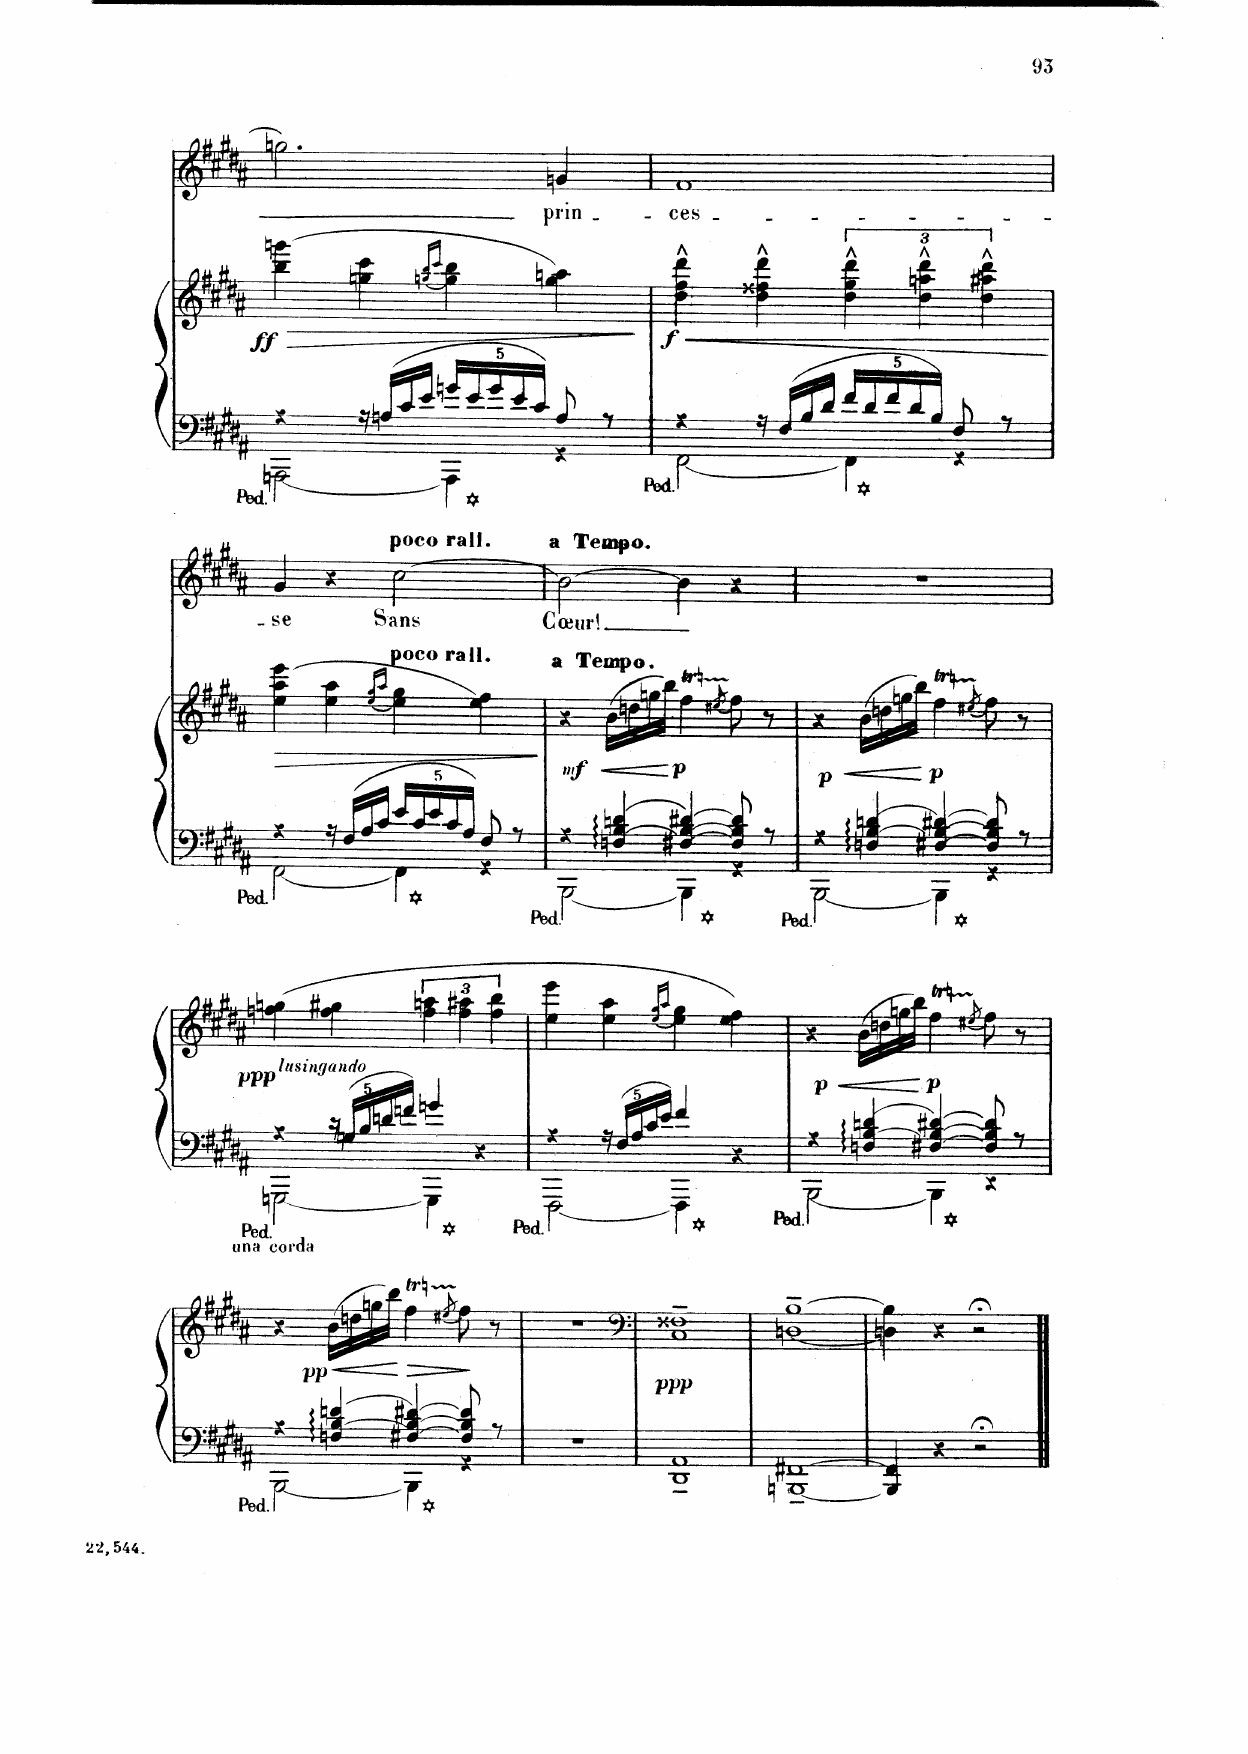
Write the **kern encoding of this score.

**kern	**kern	**dynam	**kern	**text
*part2	*part2	*part2	*part1	*part1
*staff3	*staff2	*staff2/3	*staff1	*staff1
*I"Piano	*	*	*I"Chant	*
*I'Pno	*	*	*	*
*clefF4	*clefG2	*	*clefG2	*
*k[f#c#g#d#a#]	*k[f#c#g#d#a#]	*	*k[f#c#g#d#a#]	*
*M4/4	*M4/4	*	*M4/4	*
*met(c)	*met(c)	*	*met(c)	*
=56	=56	=56	=56	=56
*^	*	*	*	*
*	*^	*	*	*	*
!	!	!	!	!LO:HP:b	!	!
!	!	!	!	!LO:DY:n=1:b	!	!
4r	[2AAAn\	4ryy	(4bb\ 4gggn\	> ff	2.ggn\	.
16r	.	2.ryy	4ggn\ 4ccc#\	.	.	.
16An/LL	.	.	.	.	.	.
16c#/	.	.	.	.	.	.
16e/JJ	.	.	.	.	.	.
.	.	.	(16qggn/ 16qbb/LL	.	.	.
.	.	.	16qccc#/JJ)	.	.	.
*Xbrackettup	*	*	*	*	*	*
20gn/LL	4AAA\]	.	4gg\ 4bb\	.	.	.
20e/	.	.	.	.	.	.
20g/	.	.	.	.	.	.
20e/	.	.	.	.	.	.
20c#/JJ	.	.	.	.	.	.
8A/	4r	.	4gg\ 4aan\)	.	4gn/	prin-
8r	.	.	.	.	.	.
*v	*v	*v	*	*	*	*
.	.	]	.	.
=57	=57	=57	=57	=57
*^	*	*	*	*
*	*^	*	*	*	*
!	!	!	!	!LO:HP:b	!	!
!	!	!	!	!LO:DY:n=1:b	!	!
4r	[2FF#\	4ryy	4dd#\^^ 4ff#\^^ 4ddd#\^^	< f	1f#	-ces-
16r	.	2.ryy	4dd#\^^ 4ff##X\^^ 4ddd#\^^	.	.	.
16F#/LL	.	.	.	.	.	.
16B/	.	.	.	.	.	.
16d#/JJ	.	.	.	.	.	.
20f#/LL	4FF#\]	.	6dd#\^^ 6gg#\^^ 6ddd#\^^	.	.	.
20d#/	.	.	.	.	.	.
20f#/	.	.	.	.	.	.
20d#/	.	.	.	.	.	.
.	.	.	6dd#\^^ 6aan\^^ 6ddd#\^^	.	.	.
20B/JJ	.	.	.	.	.	.
8F#/	4r	.	.	.	.	.
.	.	.	6dd#\^^ 6aa#X\^^ 6ddd#\^^	.	.	.
8r	.	.	.	.	.	.
*v	*v	*v	*	*	*	*
.	.	[	.	.
=58	=58	=58	=58	=58
*^	*	*	*	*
*	*^	*	*	*	*
!	!	!	!	!LO:HP:b	!	!
4r	[2FF#\	4ryy	(4ee\ 4aa#\ 4eee\	>	4g#/	-- se
16r	.	2.ryy	4ee\ 4aa#\	.	4r	.
16F#/LL	.	.	.	.	.	.
16A#/	.	.	.	.	.	.
16c#/JJ	.	.	.	.	.	.
.	.	.	(16qee/ 16qgg#/LL	.	.	.
.	.	.	16qaa#/JJ)	.	.	.
*brackettup	*	*	*	*	*	*
!	!	!	!	!	!LO:TX:a:B:t=poco rall.	!
!	!	!	!LO:TX:a:B:t=poco rall.	!	!	!
20e/LL	4FF#\]	.	4ee\ 4gg#\	.	(2cc#\	Sans
20c#/	.	.	.	.	.	.
20e/	.	.	.	.	.	.
20c#/	.	.	.	.	.	.
20A#/JJ	.	.	.	.	.	.
8F#/	4r	.	4ee\ 4ff#\)	.	.	.
8r	.	.	.	.	.	.
*v	*v	*v	*	*	*	*
.	.	]	.	.
=59	=59	=59	=59	=59
*^	*	*	*	*
*	*^	*	*	*	*
!	!	!	!	!	!LO:TX:a:B:t=a Tempo.	!
!	!	!	!LO:TX:a:B:t=a Tempo.	!	!	!
!	!	!	!	!LO:DY:b	!	!
4r	[2BBB\	4ryy	4r	mf	[2b\)	Cœur!
!	!	!	!	!LO:HP:b	!	!
4Fn/ 4B/ 4dn/	.	8ryy	(16b\LL	<	.	.
.	.	.	16ddn\	.	.	.
*	*v	*v	*	*	*	*
.	.	16ggn\	.	.	.
.	.	16bb\JJ)	.	.	.
!	!	!	!LO:DY:n=1:b	!	!
[4F#X/ [4B/ [4d#X/	4BBB\]	4ff#T\	[ p	4b\]	.
.	.	(8qee#X/	.	.	.
8F#/] 8B/] 8d#/]	4r	8ff#\)	.	4r	.
*	*^	*	*	*	*
8r	.	8ryy	8r	.	.	.
=60	=60	=60	=60	=60	=60	=60
!	!	!	!	!LO:DY:b	!	!
4r	[2BBB\	4ryy	4r	p	1r	.
!	!	!	!	!LO:HP:b	!	!
4Fn/ [4B#X/ 4dn/	.	8ryy	(16b\LL	<	.	.
.	.	.	16ddn\	.	.	.
*	*v	*v	*	*	*	*
.	.	16ggn\	.	.	.
.	.	16bb\JJ)	.	.	.
!	!	!	!LO:DY:n=1:b	!	!
[4F#X/ 4B#/_ [4d#X/	4BBB\]	4ff#T\	[ p	.	.
.	.	(8qee#X/	.	.	.
8F#/] 8B#/] 8d#/]	4r	8ff#\)	.	.	.
*	*^	*	*	*	*
8r	.	8ryy	8r	.	.	.
=61	=61	=61	=61	=61	=61	=61
!	!	!	!LO:TX:i:t=lusingando	!	!	!
!LO:TX:b:t=una corda	!	!	!	!	!	!
!	!	!	!	!LO:DY:b	!	!
4r	[2GGGn\	4ryy	(4ffn\ 4ggn\	ppp	1r	.
20r	.	2.ryy	4ff\ 4gg#X\	.	.	.
20Gn/LL	.	.	.	.	.	.
20B/	.	.	.	.	.	.
20dn/	.	.	.	.	.	.
20fn/JJ	.	.	.	.	.	.
4gn/	4GGG\]	.	6ff\ 6aan\	.	.	.
.	.	.	6ff\ 6aa#X\	.	.	.
4r	4ryy	.	.	.	.	.
.	.	.	6ff\ 6bb\	.	.	.
=62	=62	=62	=62	=62	=62	=62
4r	[2FFF#\	4ryy	4ee\ 4eee\	.	1r	.
20r	.	2.ryy	4ee\ 4aa#\	.	.	.
20F#/LL	.	.	.	.	.	.
20A#/	.	.	.	.	.	.
20c#/	.	.	.	.	.	.
20e/JJ	.	.	.	.	.	.
.	.	.	(16qee/ 16qgg#/LL	.	.	.
.	.	.	16qaa#/JJ)	.	.	.
4f#/	4FFF#\]	.	4ee\ 4gg#\	.	.	.
4r	4ryy	.	4ee\ 4ff#\)	.	.	.
=63	=63	=63	=63	=63	=63	=63
!	!	!	!	!LO:DY:b	!	!
4r	[2BBB\	4ryy	4r	p	1r	.
!	!	!	!	!LO:HP:b	!	!
4Fn/ [4B/ 4dn/	.	8ryy	(16b\LL	<	.	.
.	.	.	16ddn\	.	.	.
*	*v	*v	*	*	*	*
.	.	16ggn\	.	.	.
.	.	16bb\JJ)	.	.	.
!	!	!	!LO:DY:n=1:b	!	!
[4F#X/ 4B/_ [4d#X/	4BBB\]	4ff#T\	[ p	.	.
.	.	(8qee#X/	.	.	.
8F#/] 8B/] 8d#/]	4r	8ff#\)	.	.	.
*	*^	*	*	*	*
8r	.	8ryy	8r	.	.	.
=64	=64	=64	=64	=64	=64	=64
4r	[2BBB\	4ryy	4r	.	1r	.
!	!	!	!	!LO:HP:b	!	!
!	!	!	!	!LO:DY:n=1:b	!	!
4Fn/ [4B/ 4dn/	.	8ryy	(16b\LL	< pp	.	.
.	.	.	16ddn\	.	.	.
*	*v	*v	*	*	*	*
.	.	16ggn\	.	.	.
.	.	16bb\JJ)	.	.	.
!	!	!	!LO:HP:n=1:b	!	!
[4F#X/ 4B/_ [4d#X/	4BBB\]	4ff#T\	[ >	.	.
.	.	(8qee#X/	.	.	.
8F#/] 8B/] 8d#/]	4r	8ff#\)	]	.	.
*	*^	*	*	*	*
8r	.	8ryy	8r	.	.	.
*v	*v	*v	*	*	*	*
=65	=65	=65	=65	=65
1r	1r	.	1r	.
=66	=66	=66	=66	=66
*	*clefF4	*	*	*
!	!	!LO:DY:b	!	!
1DD#~ 1AA#~	1C#~ 1F##X~	ppp	1r	.
=67	=67	=67	=67	=67
[1BBBn~ [1FF#X~	[1Dn~ [1B~	.	1r	.
=68	=68	=68	=68	=68
4BBB/] 4FF#/]	4Dn\] 4B\]	.	1r	.
4r	4r	.	.	.
2r;<	2r;<	.	.	.
==	==	==	==	==
*-	*-	*-	*-	*-
